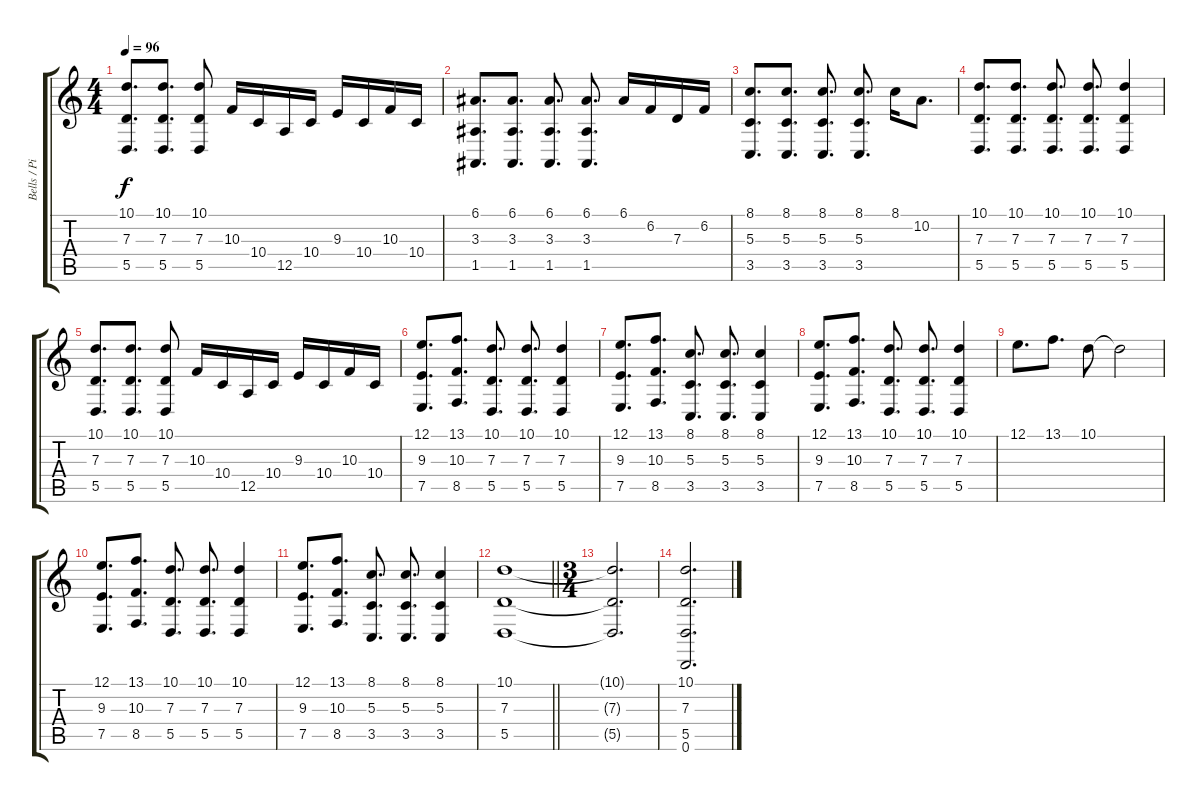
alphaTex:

\track ("Bells / Piano" "Bells / Pi") {instrument tubularbells}
\staff {score tabs}
\tuning (E4 B3 G3 D3 A2 D2) {hide}
\ts (4 4)
\tempo 96
\clef g2
\ks c
(10.1 7.3 5.5).8{d dy f} (10.1 7.3 5.5).8{d} (10.1 7.3 5.5).8 10.3.16 10.4.16 12.5.16 10.4.16 9.3.16 10.4.16 10.3.16 10.4.16 |
(6.1 3.3 1.5).8{d} (6.1 3.3 1.5).8{d} (6.1 3.3 1.5).8{d} (6.1 3.3 1.5).8{d} 6.1.16 6.2.16 7.3.16 6.2.16 |
(8.1 5.3 3.5).8{d} (8.1 5.3 3.5).8{d} (8.1 5.3 3.5).8{d} (8.1 5.3 3.5).8{d} 8.1.16 10.2.8{d} |
(10.1 7.3 5.5).8{d} (10.1 7.3 5.5).8{d} (10.1 7.3 5.5).8{d} (10.1 7.3 5.5).8{d} (10.1 7.3 5.5).4 |
(10.1 7.3 5.5).8{d} (10.1 7.3 5.5).8{d} (10.1 7.3 5.5).8 10.3.16 10.4.16 12.5.16 10.4.16 9.3.16 10.4.16 10.3.16 10.4.16 |
(12.1 9.3 7.5).8{d} (13.1 10.3 8.5).8{d} (10.1 7.3 5.5).8{d} (10.1 7.3 5.5).8{d} (10.1 7.3 5.5).4 |
(12.1 9.3 7.5).8{d} (13.1 10.3 8.5).8{d} (8.1 5.3 3.5).8{d} (8.1 5.3 3.5).8{d} (8.1 5.3 3.5).4 |
(12.1 9.3 7.5).8{d} (13.1 10.3 8.5).8{d} (10.1 7.3 5.5).8{d} (10.1 7.3 5.5).8{d} (10.1 7.3 5.5).4 |
12.1.8{d} 13.1.8{d} 10.1.8 10.1{t}.2 |
(12.1 9.3 7.5).8{d} (13.1 10.3 8.5).8{d} (10.1 7.3 5.5).8{d} (10.1 7.3 5.5).8{d} (10.1 7.3 5.5).4 |
(12.1 9.3 7.5).8{d} (13.1 10.3 8.5).8{d} (8.1 5.3 3.5).8{d} (8.1 5.3 3.5).8{d} (8.1 5.3 3.5).4 |
\barLineRight lightlight
(10.1 7.3 5.5).1 |
\ts (3 4)
(10.1{t} 7.3{t} 5.5{t}).2{d} |
(10.1 7.3 5.5 0.6).2{d volume 13 instrument tubularbells}
